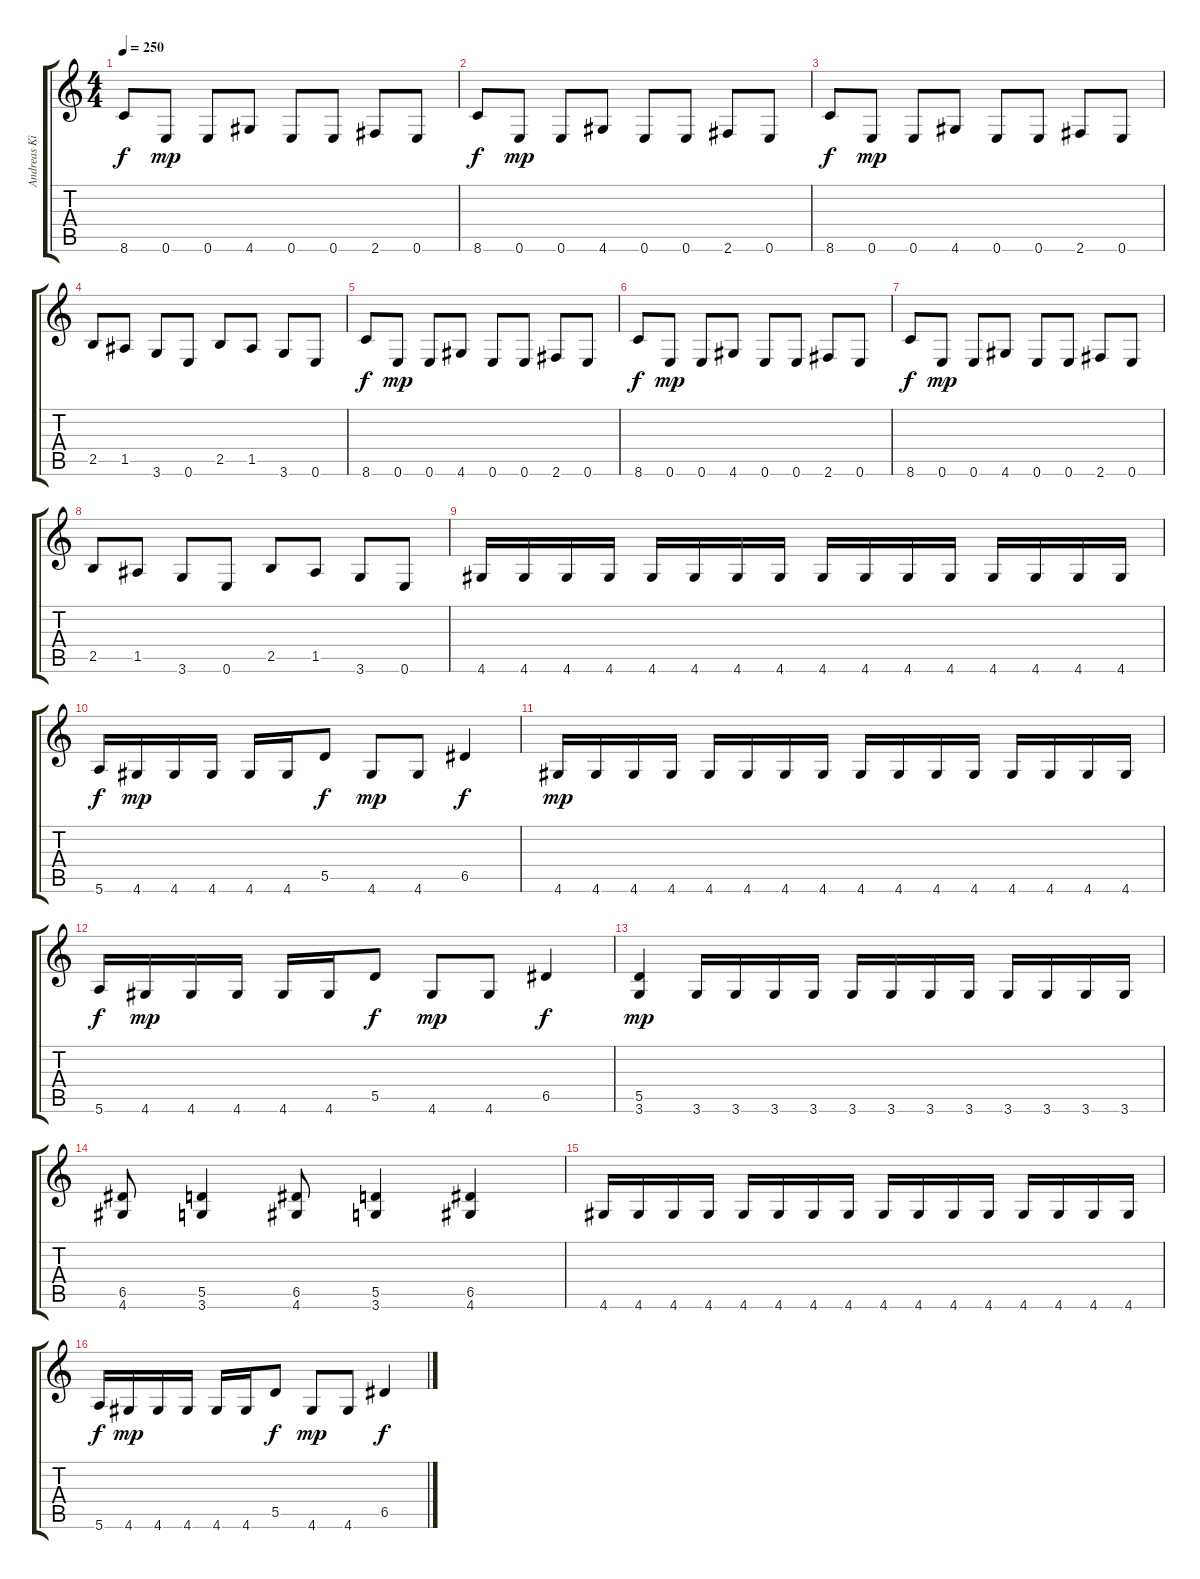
\track ("Andreas Kisser" "Andreas Ki") {instrument overdrivenguitar}
\staff {score tabs}
\tuning (E4 B3 G3 D3 A2 E2) {hide}
\ts (4 4)
\tempo 250
\clef g2
\ks c
8.6.8{dy f} 0.6.8{dy mp} 0.6.8 4.6.8 0.6.8 0.6.8 2.6.8 0.6.8 |
8.6.8{dy f} 0.6.8{dy mp} 0.6.8 4.6.8 0.6.8 0.6.8 2.6.8 0.6.8 |
8.6.8{dy f} 0.6.8{dy mp} 0.6.8 4.6.8 0.6.8 0.6.8 2.6.8 0.6.8 |
2.5.8 1.5.8 3.6.8 0.6.8 2.5.8 1.5.8 3.6.8 0.6.8 |
8.6.8{dy f} 0.6.8{dy mp} 0.6.8 4.6.8 0.6.8 0.6.8 2.6.8 0.6.8 |
8.6.8{dy f} 0.6.8{dy mp} 0.6.8 4.6.8 0.6.8 0.6.8 2.6.8 0.6.8 |
8.6.8{dy f} 0.6.8{dy mp} 0.6.8 4.6.8 0.6.8 0.6.8 2.6.8 0.6.8 |
2.5.8 1.5.8 3.6.8 0.6.8 2.5.8 1.5.8 3.6.8 0.6.8 |
4.6.16 4.6.16 4.6.16 4.6.16 4.6.16 4.6.16 4.6.16 4.6.16 4.6.16 4.6.16 4.6.16 4.6.16 4.6.16 4.6.16 4.6.16 4.6.16 |
5.6.16{dy f} 4.6.16{dy mp} 4.6.16 4.6.16 4.6.16 4.6.16 5.5.8{dy f} 4.6.8{dy mp} 4.6.8 6.5.4{dy f} |
4.6.16{dy mp} 4.6.16 4.6.16 4.6.16 4.6.16 4.6.16 4.6.16 4.6.16 4.6.16 4.6.16 4.6.16 4.6.16 4.6.16 4.6.16 4.6.16 4.6.16 |
5.6.16{dy f} 4.6.16{dy mp} 4.6.16 4.6.16 4.6.16 4.6.16 5.5.8{dy f} 4.6.8{dy mp} 4.6.8 6.5.4{dy f} |
(5.5 3.6).4{dy mp} 3.6.16 3.6.16 3.6.16 3.6.16 3.6.16 3.6.16 3.6.16 3.6.16 3.6.16 3.6.16 3.6.16 3.6.16 |
(6.5 4.6).8 (5.5 3.6).4 (6.5 4.6).8 (5.5 3.6).4 (6.5 4.6).4 |
4.6.16 4.6.16 4.6.16 4.6.16 4.6.16 4.6.16 4.6.16 4.6.16 4.6.16 4.6.16 4.6.16 4.6.16 4.6.16 4.6.16 4.6.16 4.6.16 |
5.6.16{dy f} 4.6.16{dy mp} 4.6.16 4.6.16 4.6.16 4.6.16 5.5.8{dy f} 4.6.8{dy mp} 4.6.8 6.5.4{dy f}
